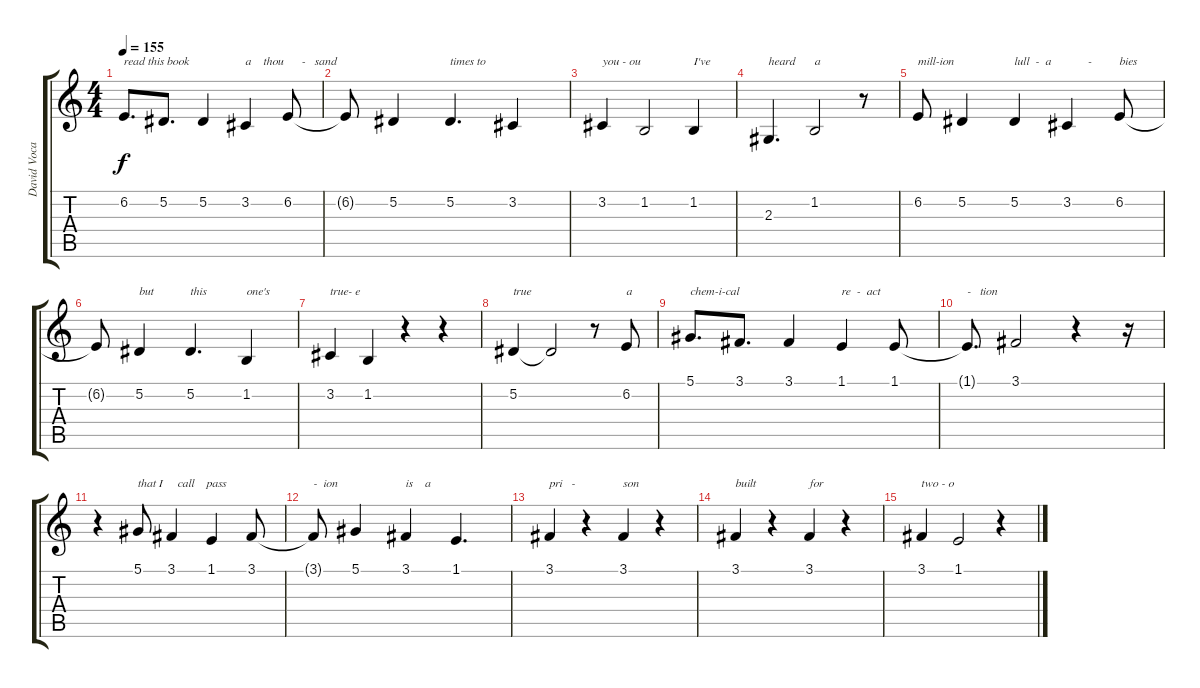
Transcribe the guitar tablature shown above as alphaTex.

\track ("David Vocals" "David Voca") {instrument synthvoice}
\staff {score tabs}
\tuning (Eb4 Bb3 Gb3 Db3 Ab2 Eb2) {hide}
\ts (4 4)
\tempo 155
\clef g2
\ks c
6.2.8{d txt "read this book" dy f} 5.2.8{d} 5.2.4 3.2.4{txt "a    thou      -   sand"} 6.2.8 |
6.2{t}.8 5.2.4 5.2.4{d txt "times to"} 3.2.4 |
3.2.4{txt "you - ou"} 1.2.2 1.2.4{txt "I've"} |
2.3.4{d txt "heard"} 1.2.2{txt "a"} r.8 |
6.2.8{txt "mill-ion"} 5.2.4 5.2.4{txt "lull  -  a"} 3.2.4{txt "       -"} 6.2.8{txt "bies"} |
6.2{t}.8 5.2.4{txt "but"} 5.2.4{d txt "this"} 1.2.4{txt "one's"} |
3.2.4{txt "true- e"} 1.2.4 r.4 r.4 |
5.2.4{txt "true"} 5.2{t}.2 r.8 6.2.8{txt "a"} |
5.1.8{d txt "chem-i-cal"} 3.1.8{d} 3.1.4 1.1.4{txt "re  -  act"} 1.1.8 |
1.1{t}.8{d txt "-   tion"} 3.1.2 r.4 r.16 |
r.4 5.1.8{txt "that I     call    pass"} 3.1.4 1.1.4 3.1.8 |
3.1{t}.8{txt "-  ion"} 5.1.4 3.1.4{txt "is    a"} 1.1.4{d} |
3.1.4{txt "pri   -"} r.4 3.1.4{txt "son"} r.4 |
3.1.4{txt "built"} r.4 3.1.4{txt "for"} r.4 |
3.1.4{txt "two - o"} 1.1.2 r.4
